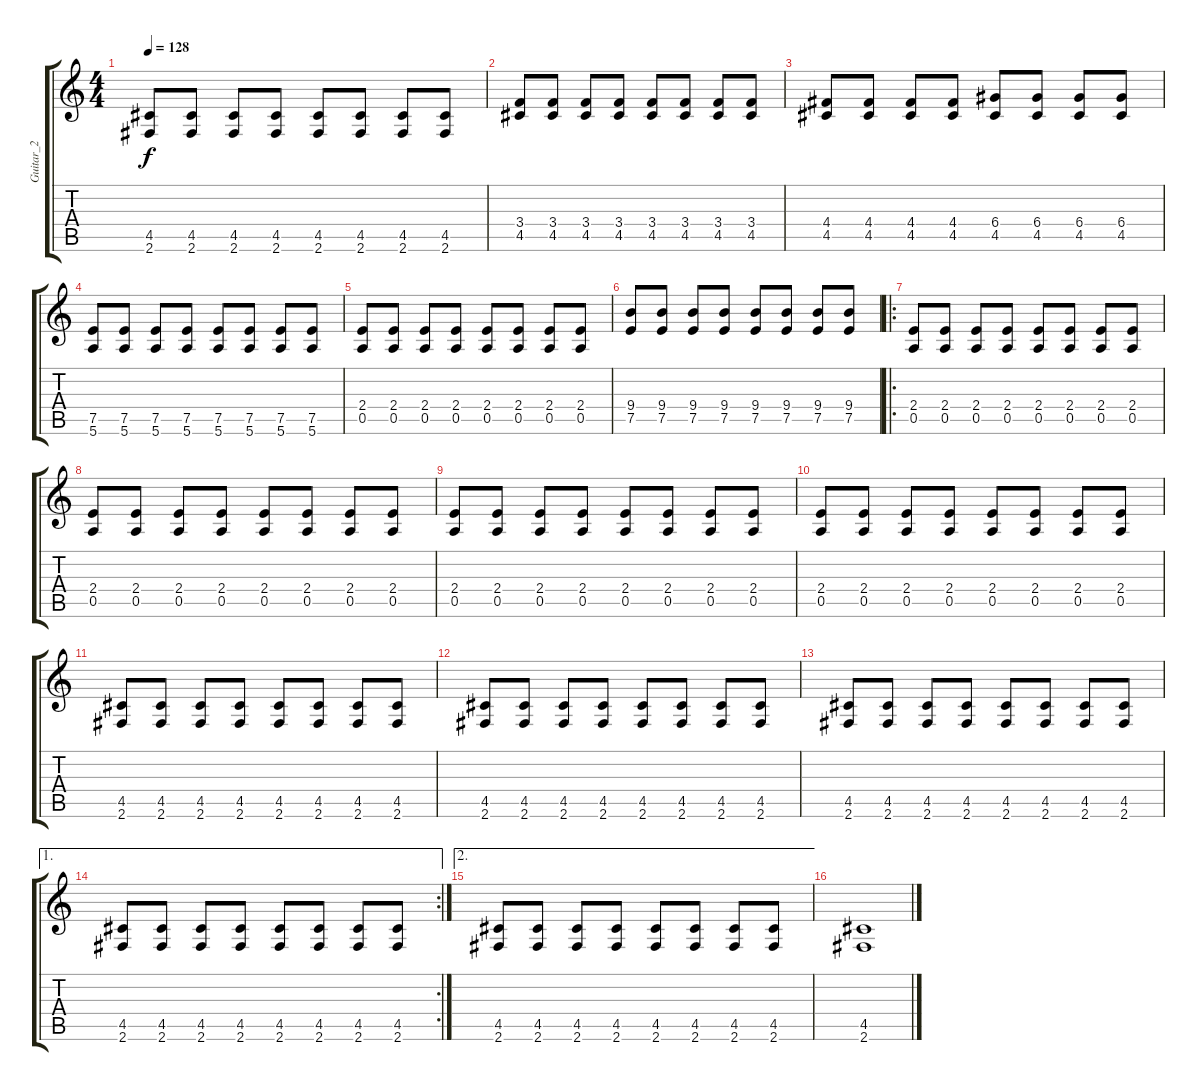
\track ("Guitar_2" "Guitar_2") {instrument electricguitarclean}
\staff {score tabs}
\tuning (E4 B3 G3 D3 A2 E2) {hide}
\ts (4 4)
\tempo 128
\clef g2
\ks c
(4.5 2.6).8{dy f} (4.5 2.6).8 (4.5 2.6).8 (4.5 2.6).8 (4.5 2.6).8 (4.5 2.6).8 (4.5 2.6).8 (4.5 2.6).8 |
(3.4 4.5).8 (3.4 4.5).8 (3.4 4.5).8 (3.4 4.5).8 (3.4 4.5).8 (3.4 4.5).8 (3.4 4.5).8 (3.4 4.5).8 |
(4.4 4.5).8 (4.4 4.5).8 (4.4 4.5).8 (4.4 4.5).8 (6.4 4.5).8 (6.4 4.5).8 (6.4 4.5).8 (6.4 4.5).8 |
(7.5 5.6).8 (7.5 5.6).8 (7.5 5.6).8 (7.5 5.6).8 (7.5 5.6).8 (7.5 5.6).8 (7.5 5.6).8 (7.5 5.6).8 |
(2.4 0.5).8 (2.4 0.5).8 (2.4 0.5).8 (2.4 0.5).8 (2.4 0.5).8 (2.4 0.5).8 (2.4 0.5).8 (2.4 0.5).8 |
(9.4 7.5).8 (9.4 7.5).8 (9.4 7.5).8 (9.4 7.5).8 (9.4 7.5).8 (9.4 7.5).8 (9.4 7.5).8 (9.4 7.5).8 |
\ro
(2.4 0.5).8 (2.4 0.5).8 (2.4 0.5).8 (2.4 0.5).8 (2.4 0.5).8 (2.4 0.5).8 (2.4 0.5).8 (2.4 0.5).8 |
(2.4 0.5).8 (2.4 0.5).8 (2.4 0.5).8 (2.4 0.5).8 (2.4 0.5).8 (2.4 0.5).8 (2.4 0.5).8 (2.4 0.5).8 |
(2.4 0.5).8 (2.4 0.5).8 (2.4 0.5).8 (2.4 0.5).8 (2.4 0.5).8 (2.4 0.5).8 (2.4 0.5).8 (2.4 0.5).8 |
(2.4 0.5).8 (2.4 0.5).8 (2.4 0.5).8 (2.4 0.5).8 (2.4 0.5).8 (2.4 0.5).8 (2.4 0.5).8 (2.4 0.5).8 |
(4.5 2.6).8 (4.5 2.6).8 (4.5 2.6).8 (4.5 2.6).8 (4.5 2.6).8 (4.5 2.6).8 (4.5 2.6).8 (4.5 2.6).8 |
(4.5 2.6).8 (4.5 2.6).8 (4.5 2.6).8 (4.5 2.6).8 (4.5 2.6).8 (4.5 2.6).8 (4.5 2.6).8 (4.5 2.6).8 |
(4.5 2.6).8 (4.5 2.6).8 (4.5 2.6).8 (4.5 2.6).8 (4.5 2.6).8 (4.5 2.6).8 (4.5 2.6).8 (4.5 2.6).8 |
\ae 1
\rc 2
(4.5 2.6).8 (4.5 2.6).8 (4.5 2.6).8 (4.5 2.6).8 (4.5 2.6).8 (4.5 2.6).8 (4.5 2.6).8 (4.5 2.6).8 |
\ae 2
(4.5 2.6).8 (4.5 2.6).8 (4.5 2.6).8 (4.5 2.6).8 (4.5 2.6).8 (4.5 2.6).8 (4.5 2.6).8 (4.5 2.6).8 |
(4.5 2.6).1
